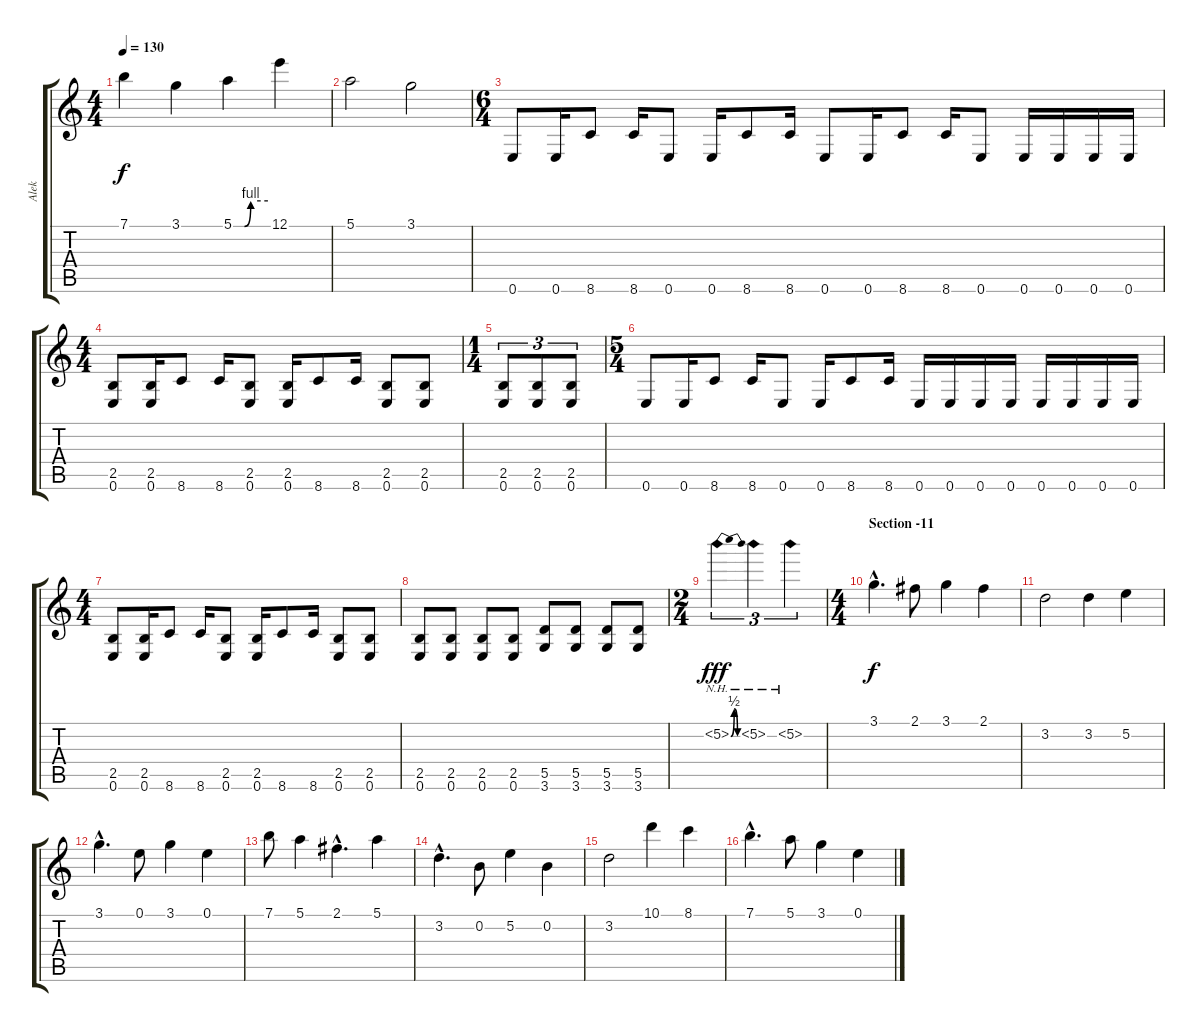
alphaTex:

\track ("Alek" "Alek") {instrument acousticguitarsteel}
\staff {score tabs}
\tuning (E4 B3 G3 D3 A2 E2) {hide}
\ts (4 4)
\tempo 130
\clef g2
\ks c
7.1.4{dy f} 3.1.4 5.1{be (custom 0 0 19 0 30 4 60 4)}.4 12.1.4 |
5.1.2 3.1.2 |
\ts (6 4)
0.6.8{volume 8} 0.6.16 8.6.8 8.6.16 0.6.8 0.6.16 8.6.8 8.6.16 0.6.8 0.6.16 8.6.8 8.6.16 0.6.8 0.6.16 0.6.16 0.6.16 0.6.16 |
\ts (4 4)
(2.5 0.6).8{volume 8 instrument overdrivenguitar} (2.5 0.6).16 8.6.8 8.6.16 (2.5 0.6).8 (2.5 0.6).16 8.6.8 8.6.16 (2.5 0.6).8 (2.5 0.6).8 |
\ts (1 4)
(2.5 0.6).8{tu (3 2)} (2.5 0.6).8{tu (3 2)} (2.5 0.6).8{tu (3 2)} |
\ts (5 4)
0.6.8 0.6.16 8.6.8 8.6.16 0.6.8 0.6.16 8.6.8 8.6.16 0.6.16 0.6.16 0.6.16 0.6.16 0.6.16 0.6.16 0.6.16 0.6.16 |
\ts (4 4)
(2.5 0.6).8{volume 9 instrument overdrivenguitar} (2.5 0.6).16 8.6.8 8.6.16 (2.5 0.6).8 (2.5 0.6).16 8.6.8 8.6.16 (2.5 0.6).8 (2.5 0.6).8 |
(2.5 0.6).8 (2.5 0.6).8 (2.5 0.6).8 (2.5 0.6).8 (5.5 3.6).8 (5.5 3.6).8 (5.5 3.6).8 (5.5 3.6).8 |
\ts (2 4)
5.2{be (bendrelease 0 0 30 2 30 2 60 0) nh}.4{tu (3 2) dy fff} 5.2{nh}.4{tu (3 2)} 5.2{nh}.4{tu (3 2)} |
\ts (4 4)
\section ("" "Section -11")
3.1{hac}.4{d dy f volume 13} 2.1.8 3.1.4 2.1.4 |
3.2.2 3.2.4 5.2.4 |
3.1{hac}.4{d} 0.1.8 3.1.4 0.1.4 |
7.1.8 5.1.4 2.1{hac}.4{d} 5.1.4 |
3.2{hac}.4{d} 0.2.8 5.2.4 0.2.4 |
3.2.2 10.1.4 8.1.4 |
7.1{hac}.4{d} 5.1.8 3.1.4 0.1.4
